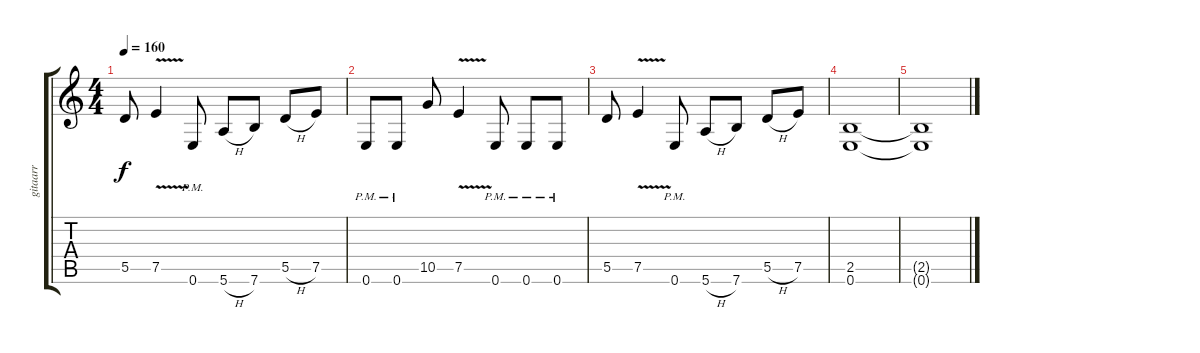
\track ("gitaarr" "gitaarr") {instrument distortionguitar}
\staff {score tabs}
\tuning (E4 B3 G3 D3 A2 E2) {hide}
\ts (4 4)
\tempo 160
\clef g2
\ks c
5.5.8{dy f} 7.5{v}.4 0.6{pm}.8 5.6{h}.8 7.6.8 5.5{h}.8 7.5.8 |
0.6{pm}.8 0.6{pm}.8 10.5.8 7.5{v}.4 0.6{pm}.8 0.6{pm}.8 0.6{pm}.8 |
5.5.8 7.5{v}.4 0.6{pm}.8 5.6{h}.8 7.6.8 5.5{h}.8 7.5.8 |
(2.5 0.6).1 |
(2.5{t} 0.6{t}).1
